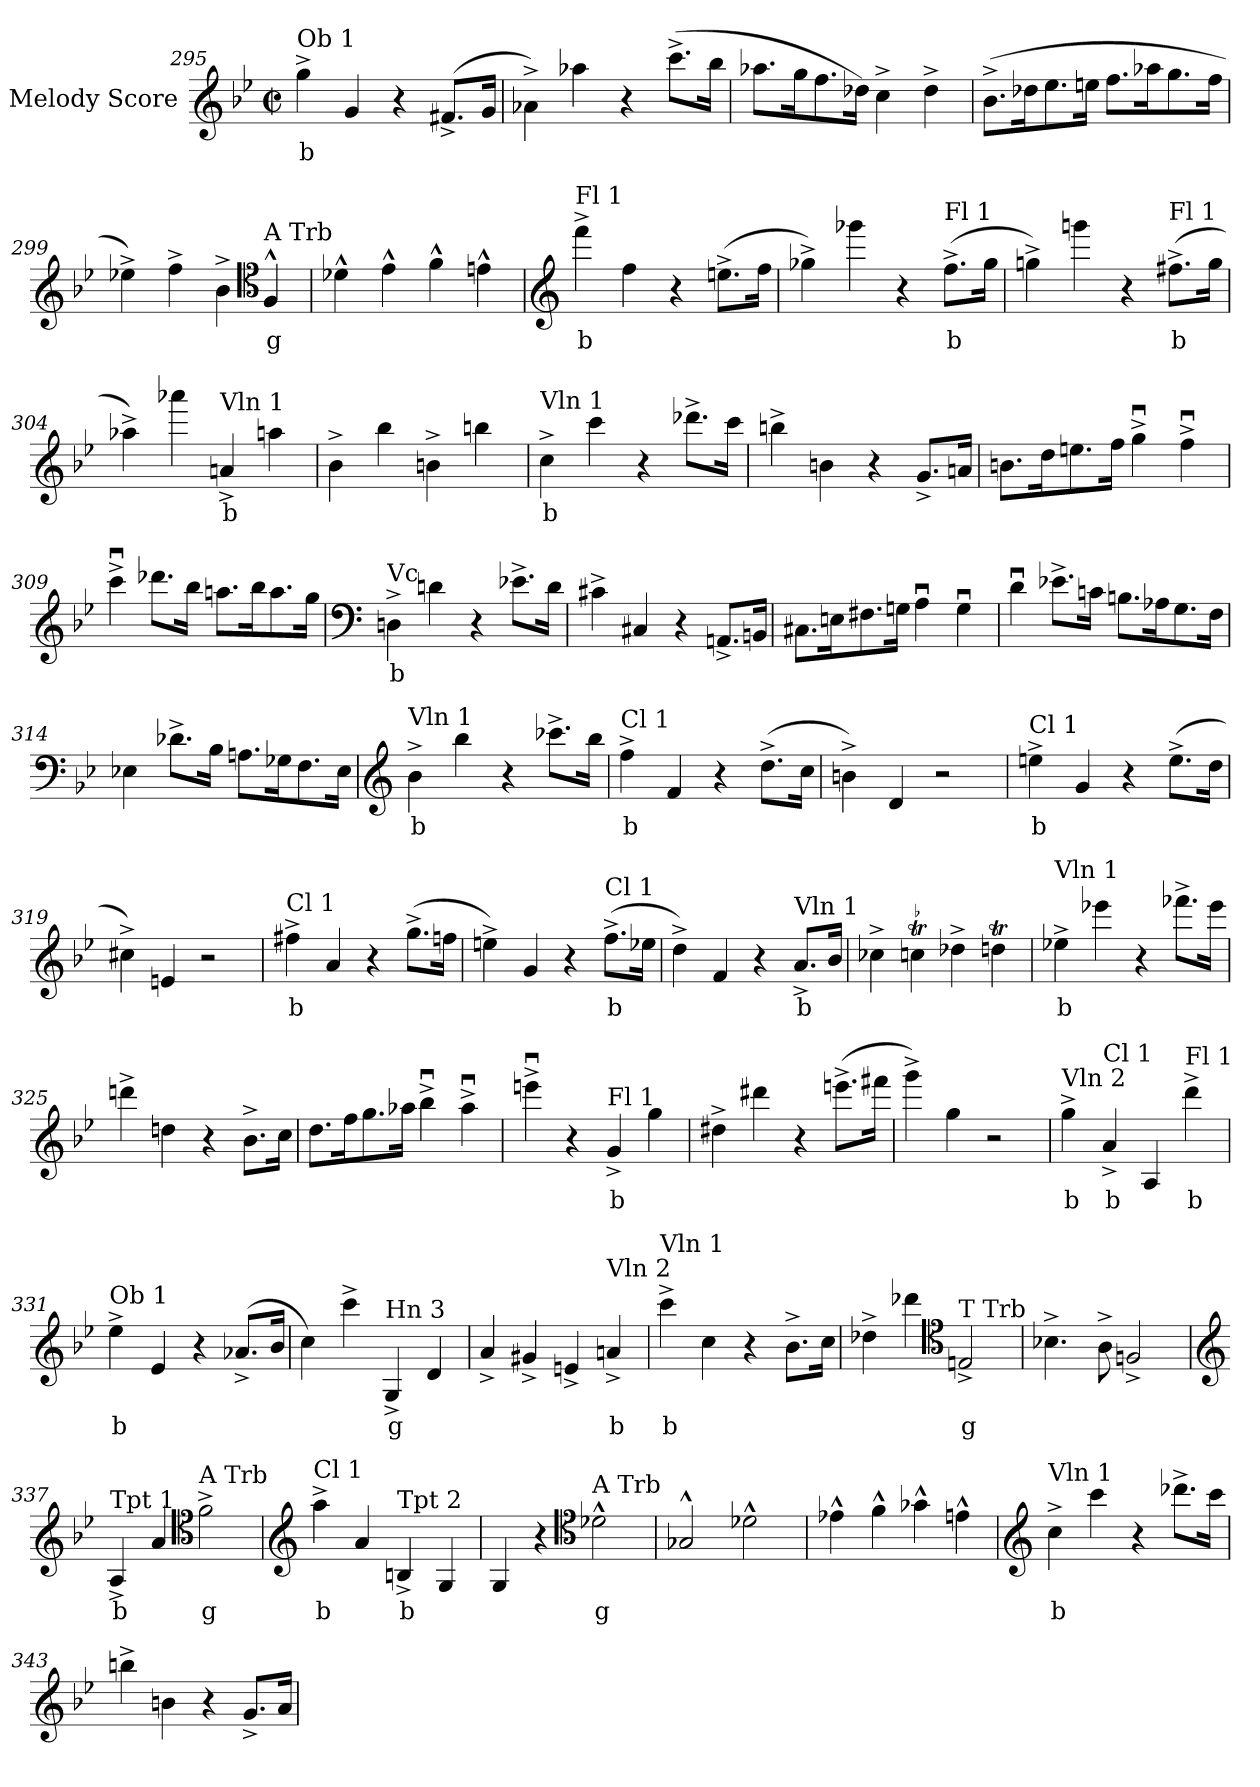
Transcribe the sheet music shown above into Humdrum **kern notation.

**kern	**text
*part1	*part1
*staff1	*staff1
*I"Melody Score	*
*clefG2	*
*k[b-e-]	*
*M2/2	*
*met(c|)	*
=295	=295
!LO:TX:a:t=Ob 1	!
!	!LO:LY:b:color=#FF0000
4gg^\	b
4g>/	.
4r	.
(8.f#X^/L	.
16g/Jk	.
=296	=296
4a-X>^\)	.
4aa-X\	.
4r	.
(8.ccc^\L	.
16bb-\Jk	.
=297	=297
8.aa-X\L	.
16gg\K	.
8.ff\	.
16dd-X\Jk)	.
4cc^\	.
4dd-^\	.
=298	=298
(8.b-^\L	.
16dd-X\K	.
8.ee-\	.
16een\Jk	.
8.ff\L	.
16aa-X\K	.
8.gg\	.
16ff\Jk	.
=299	=299
4ee-X^\)	.
4ff^\	.
4b-^\	.
*clefC4	*
!LO:TX:a:t=A Trb	!
!	!LO:LY:b:color=#FF0000
4F^^/	g
=300	=300
4d-X^^\	.
4e-^^\	.
4f^^\	.
4en^^\	.
=301	=301
*clefG2	*
!LO:TX:a:t=Fl 1	!
!	!LO:LY:b:color=#FF0000
4fff^\	b
4ff\	.
4r	.
(8.een^\L	.
16ff\Jk	.
=302	=302
4gg-X^\)	.
4ggg-X\	.
4r	.
!LO:TX:a:t=Fl 1	!
!	!LO:LY:b:color=#FF0000
(8.ff^\L	b
16gg-\Jk	.
=303	=303
4ggn^\)	.
4gggn\	.
4r	.
!LO:TX:a:t=Fl 1	!
!	!LO:LY:b:color=#FF0000
(8.ff#X^\L	b
16gg\Jk	.
=304	=304
4aa-X^\)	.
4aaa-X\	.
!LO:TX:a:t=Vln 1	!
!	!LO:LY:b:color=#FF0000
4an>^/	b
4aan\	.
=305	=305
4b-^\	.
4bb-\	.
4bn^\	.
4bbn\	.
=306	=306
!LO:TX:a:t=Vln 1	!
!	!LO:LY:b:color=#FF0000
4cc^\	b
4ccc\	.
4r	.
8.ddd-X^\L	.
16ccc\Jk	.
=307	=307
4bbn^\	.
4bn\	.
4r	.
8.g^/L	.
16an/Jk	.
=308	=308
8.bn\L	.
16dd\K	.
8.een\	.
16ff\Jk	.
4ggu^\	.
4ffu^\	.
=309	=309
4cccu^\	.
8.ddd-X\L	.
16bb-\Jk	.
8.aan\L	.
16bb-\K	.
8.aa\	.
16gg\Jk	.
=310	=310
*clefF4	*
!LO:TX:a:t=Vc	!
!	!LO:LY:b:color=#FF0000
4Dn^\	b
4dn\	.
4r	.
8.e-X^\L	.
16d\Jk	.
=311	=311
4c#X^\	.
4C#X>/	.
4r	.
8.AAn^/L	.
16BBn/Jk	.
=312	=312
8.C#X\L	.
16En\K	.
8.F#X\	.
16Gn\Jk	.
4Au\	.
4Gu\	.
=313	=313
4du\	.
8.e-X^\L	.
16cn\Jk	.
8.Bn\L	.
16A-X\K	.
8.G\	.
16F\Jk	.
=314	=314
4E-X\	.
8.d-X^\L	.
16B-i\Jk	.
8.An\L	.
16G-X\K	.
8.F\	.
16E-\Jk	.
=315	=315
*clefG2	*
!LO:TX:a:t=Vln 1	!
!	!LO:LY:b:color=#FF0000
4b-^\	b
4bb-\	.
4r	.
8.ccc-X^\L	.
16bb-\Jk	.
=316	=316
!LO:TX:a:t=Cl 1	!
!	!LO:LY:b:color=#FF0000
4ff^\	b
4f>/	.
4r	.
(8.dd^\L	.
16cc\Jk	.
=317	=317
4bn^\)	.
4d>/	.
2r	.
=318	=318
!LO:TX:a:t=Cl 1	!
!	!LO:LY:b:color=#FF0000
4ee^\	b
4g>/	.
4r	.
(8.ee^\L	.
16dd\Jk	.
=319	=319
4cc#X^\)	.
4e>/	.
2r	.
=320	=320
!LO:TX:a:t=Cl 1	!
!	!LO:LY:b:color=#FF0000
4ff#X^\	b
4a>/	.
4r	.
(8.gg^\L	.
16ffn\Jk	.
=321	=321
4ee^\)	.
4g>/	.
4r	.
!LO:TX:a:t=Cl 1	!
!	!LO:LY:b:color=#FF0000
(8.ff^\L	b
16ee-X\Jk	.
=322	=322
4dd^\)	.
4f>/	.
4r	.
!LO:TX:a:t=Vln 1	!
!	!LO:LY:b:color=#FF0000
8.a^/L	b
16b-/Jk	.
=323	=323
4cc-X^\	.
!LO:TR:acc=-	!
4ccnt\	.
4dd-X^\	.
4ddnt\	.
=324	=324
!LO:TX:a:t=Vln 1	!
!	!LO:LY:b:color=#FF0000
4ee-X^\	b
4eee-X\	.
4r	.
8.fff-X^\L	.
16eee-\Jk	.
=325	=325
4dddn^\	.
4ddn\	.
4r	.
8.b-^\L	.
16cc\Jk	.
=326	=326
8.dd\L	.
16ff\K	.
8.gg\	.
16aa-X\Jk	.
4bb-u^\	.
4aa-u^\	.
=327	=327
4eeenu^\	.
4r	.
!LO:TX:a:t=Fl 1	!
!	!LO:LY:b:color=#FF0000
4g>^>/	b
4gg\	.
=328	=328
4dd#X^\	.
4ddd#X\	.
4r	.
(8.eeen^\L	.
16fff#X\Jk	.
=329	=329
4ggg^\)	.
4gg\	.
2r	.
=330	=330
!LO:TX:a:t=Vln 2	!
!	!LO:LY:b:color=#FF0000
4gg^\	b
!LO:TX:a:t=Cl 1	!
!	!LO:LY:b:color=#FF0000
4a>^>/	b
4A>/	.
!LO:TX:a:t=Fl 1	!
!	!LO:LY:b:color=#FF0000
4ddd^\	b
=331	=331
!LO:TX:a:t=Ob 1	!
!	!LO:LY:b:color=#FF0000
4ee-^\	b
4e->/	.
4r	.
(8.a-X^/L	.
16b-/Jk	.
=332	=332
4cc\)	.
4ccc^\	.
!LO:TX:a:t=Hn 3	!
!	!LO:LY:b:color=#FF0000
4G>^>/	g
4d>/	.
=333	=333
4a>^>/	.
4g#X>^>/	.
4e>^>/	.
!LO:TX:a:t=Vln 2	!
!	!LO:LY:b:color=#FF0000
4an>^>/	b
=334	=334
!LO:TX:a:t=Vln 1	!
!	!LO:LY:b:color=#FF0000
4ccc^\	b
4cc\	.
4r	.
8.b-^\L	.
16cc\Jk	.
=335	=335
4dd-X^\	.
4ddd-X\	.
*clefC4	*
!LO:TX:a:t=T Trb	!
!	!LO:LY:b:color=#FF0000
2En^>/	g
=336	=336
4.B-X^\	.
8A^\	.
2Fn^>/	.
=337	=337
*clefG2	*
!LO:TX:a:t=Tpt 1	!
!	!LO:LY:b:color=#FF0000
4A>^>/	b
4a>/	.
*clefC4	*
!LO:TX:a:t=A Trb	!
!	!LO:LY:b:color=#FF0000
2f^\	g
=338	=338
*clefG2	*
!LO:TX:a:t=Cl 1	!
!	!LO:LY:b:color=#FF0000
4aa^\	b
4a>/	.
!LO:TX:a:t=Tpt 2	!
!	!LO:LY:b:color=#FF0000
4Bn>^>/	b
4G>/	.
=339	=339
4G>/	.
4r	.
*clefC4	*
!LO:TX:a:t=A Trb	!
!	!LO:LY:b:color=#FF0000
2d-X^^\	g
=340	=340
2G-X^^/	.
2d-X^^\	.
=341	=341
4e-X^^\	.
4f^^\	.
4g-X^^\	.
4en^^\	.
=342	=342
*clefG2	*
!LO:TX:a:t=Vln 1	!
!	!LO:LY:b:color=#FF0000
4cc^\	b
4ccc\	.
4r	.
8.ddd-X^\L	.
16ccc\Jk	.
=343	=343
4bbn^\	.
4bn\	.
4r	.
8.g^/L	.
16a/Jk	.
=	=
*-	*-
